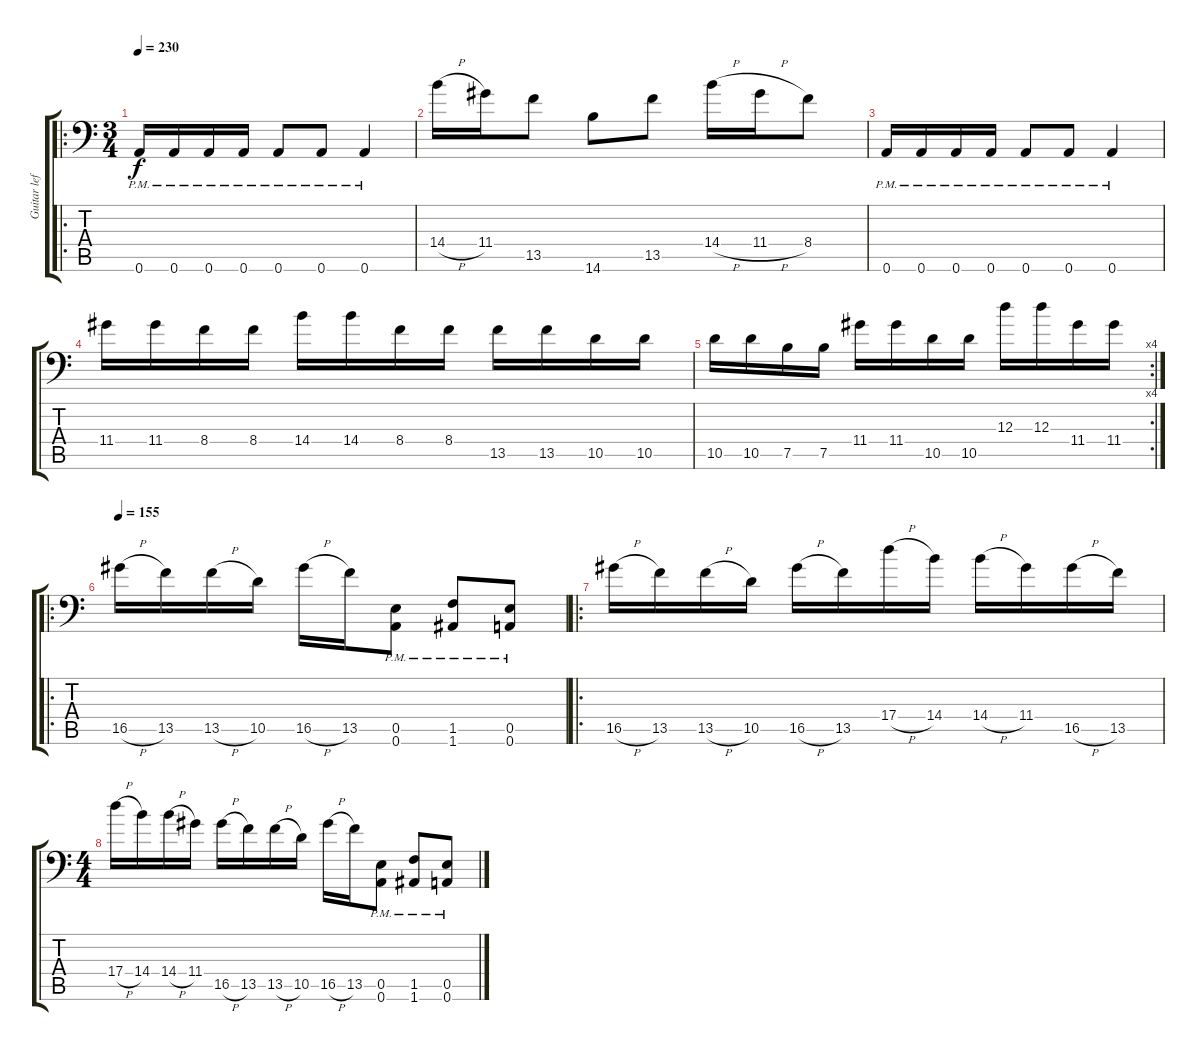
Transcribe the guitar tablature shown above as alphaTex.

\track ("Guitar left channel" "Guitar lef") {instrument distortionguitar}
\staff {score tabs}
\tuning (B3 Gb3 D3 A2 E2 A1) {hide}
\ro
\ts (3 4)
\tempo 230
\clef f4
\ks c
0.6{pm}.16{dy f} 0.6{pm}.16 0.6{pm}.16 0.6{pm}.16 0.6{pm}.8 0.6{pm}.8 0.6{pm}.4 |
14.4{h}.16 11.4.16 13.5.8 14.6.8 13.5.8 14.4{h}.16 11.4{h}.16 8.4.8 |
0.6{pm}.16 0.6{pm}.16 0.6{pm}.16 0.6{pm}.16 0.6{pm}.8 0.6{pm}.8 0.6{pm}.4 |
11.4.16 11.4.16 8.4.16 8.4.16 14.4.16 14.4.16 8.4.16 8.4.16 13.5.16 13.5.16 10.5.16 10.5.16 |
\rc 4
10.5.16 10.5.16 7.5.16 7.5.16 11.4.16 11.4.16 10.5.16 10.5.16 12.3.16 12.3.16 11.4.16 11.4.16 |
\ro
\tempo 155
16.5{h}.16 13.5.16 13.5{h}.16 10.5.16 16.5{h}.16 13.5.16 (0.5{pm} 0.6{pm}).8 (1.5{pm} 1.6{pm}).8 (0.5{pm} 0.6{pm}).8 |
\ro
16.5{h}.16 13.5.16 13.5{h}.16 10.5.16 16.5{h}.16 13.5.16 17.4{h}.16 14.4.16 14.4{h}.16 11.4.16 16.5{h}.16 13.5.16 |
\ts (4 4)
17.4{h}.16 14.4.16 14.4{h}.16 11.4.16 16.5{h}.16 13.5.16 13.5{h}.16 10.5.16 16.5{h}.16 13.5.16 (0.5{pm} 0.6{pm}).8 (1.5{pm} 1.6{pm}).8 (0.5{pm} 0.6{pm}).8
